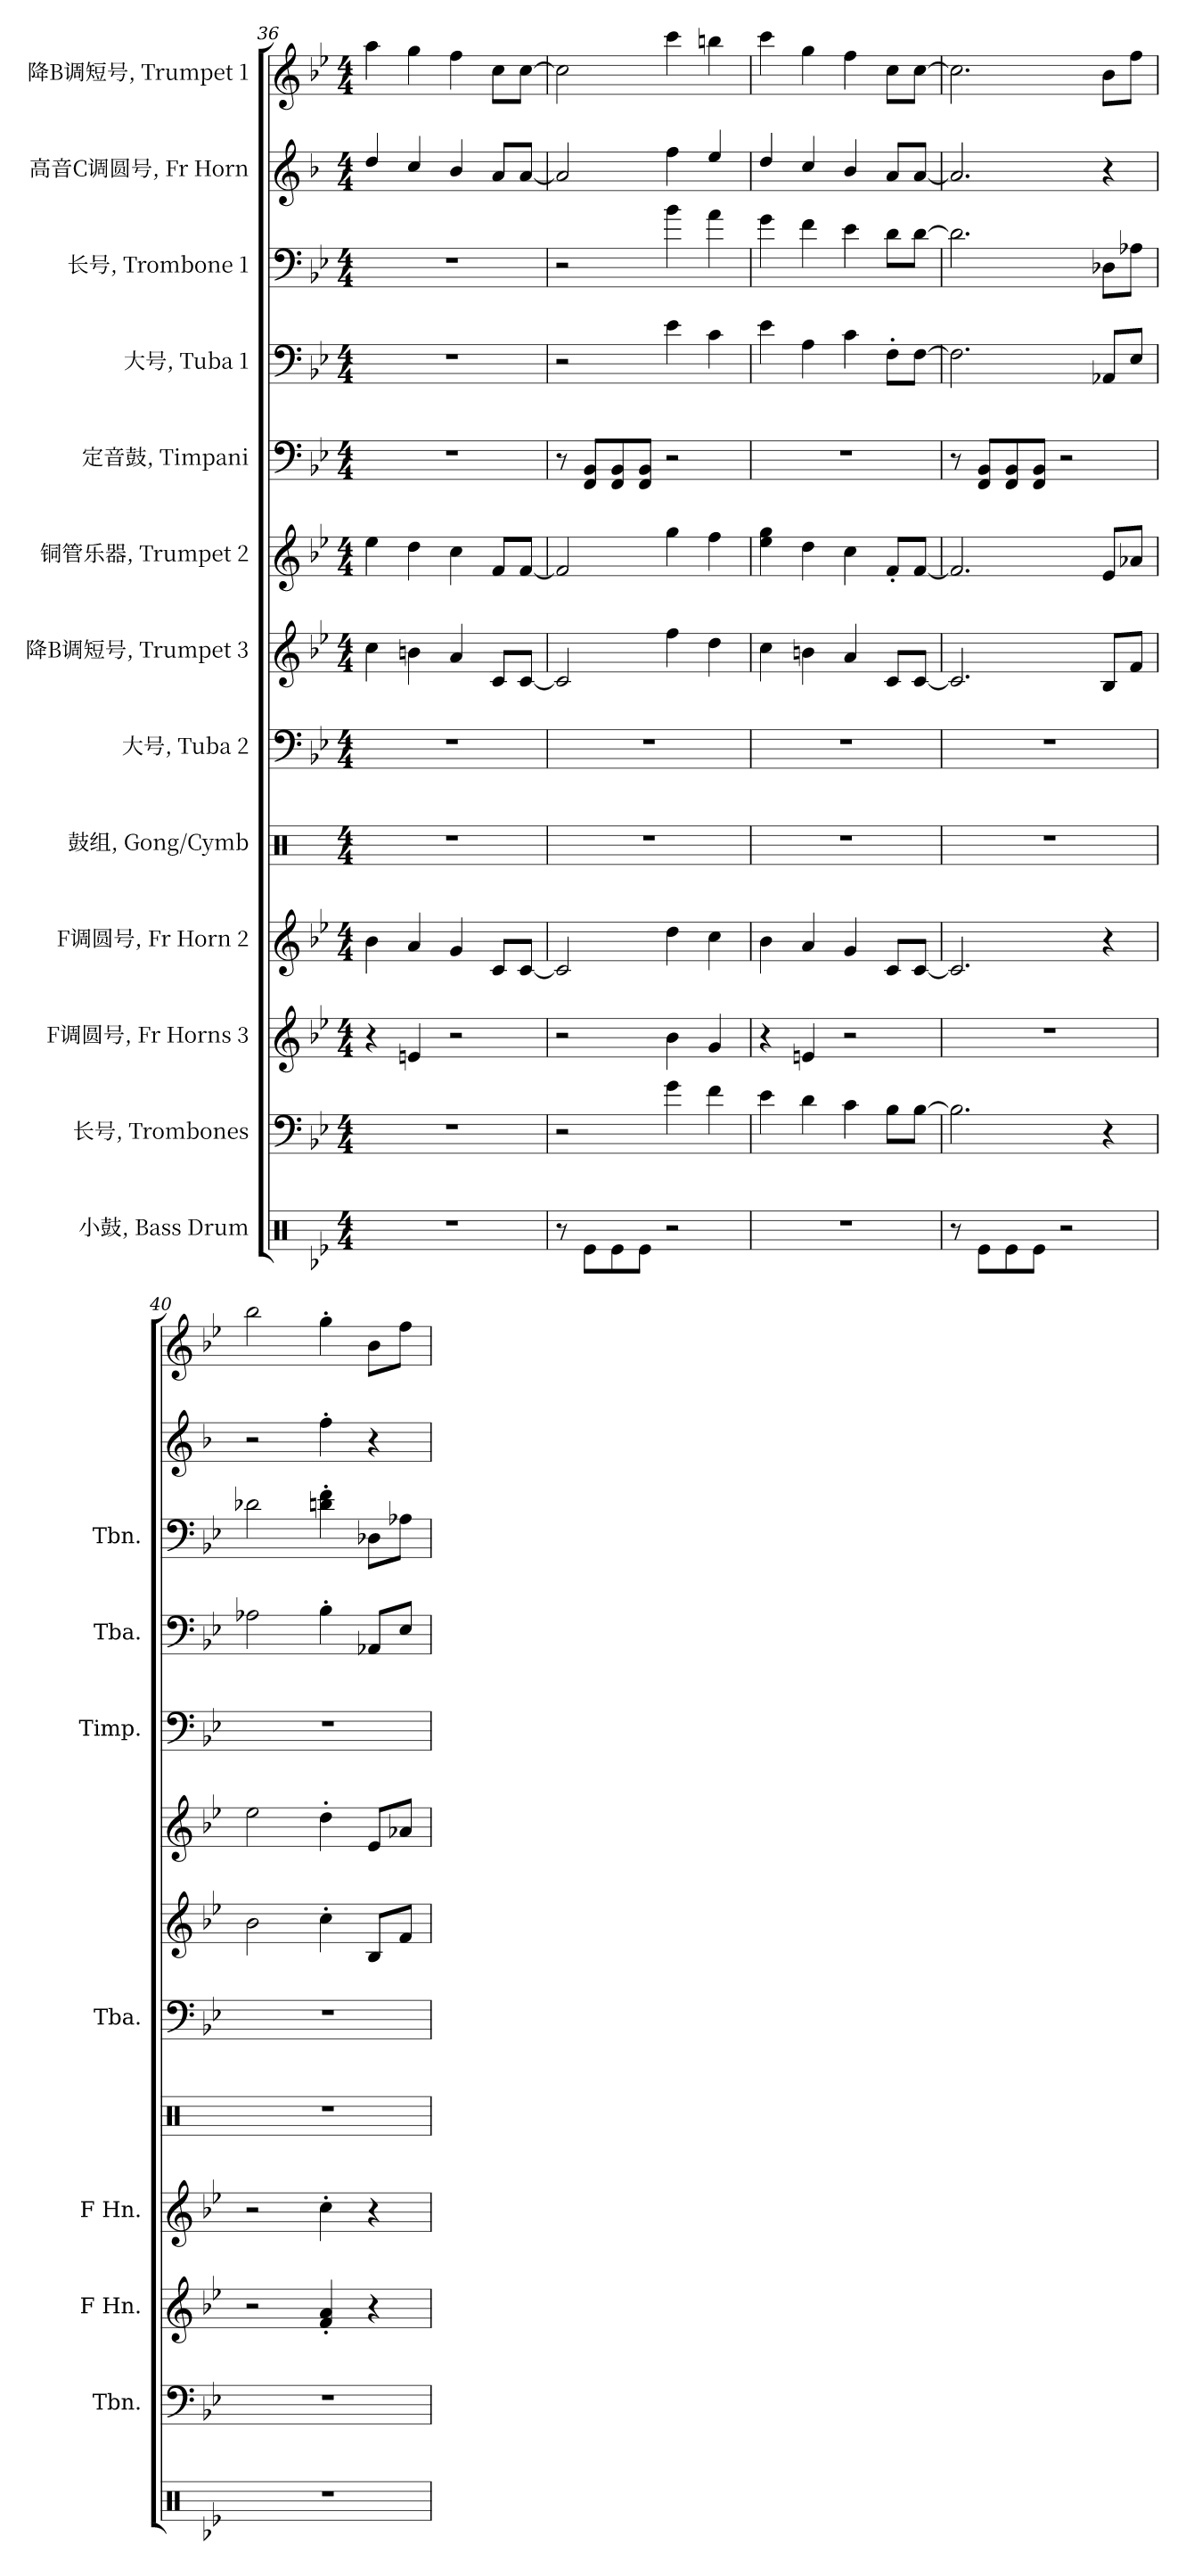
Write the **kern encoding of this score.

**kern	**kern	**kern	**kern	**kern	**kern	**kern	**kern	**kern	**kern	**kern	**kern	**kern
*part13	*part12	*part11	*part10	*part9	*part8	*part7	*part6	*part5	*part4	*part3	*part2	*part1
*staff13	*staff12	*staff11	*staff10	*staff9	*staff8	*staff7	*staff6	*staff5	*staff4	*staff3	*staff2	*staff1
*I"小鼓, Bass Drum	*I"长号, Trombones	*I"F调圆号, Fr Horns 3	*I"F调圆号, Fr Horn 2	*I"鼓组, Gong/Cymb	*I"大号, Tuba 2	*I"降B调短号, Trumpet 3	*I"铜管乐器, Trumpet 2	*I"定音鼓, Timpani	*I"大号, Tuba 1	*I"长号, Trombone 1	*I"高音C调圆号, Fr Horn	*I"降B调短号, Trumpet 1
*	*I'Tbn.	*I'F Hn.	*I'F Hn.	*	*I'Tba.	*	*	*I'Timp.	*I'Tba.	*I'Tbn.	*	*
*clefX	*clefF4	*clefG2	*clefG2	*clefX	*clefF4	*clefG2	*clefG2	*clefF4	*clefF4	*clefF4	*clefG2	*clefG2
*	*	*ITrd4c7	*ITrd4c7	*	*	*ITrd1c2	*	*	*	*	*ITrd4c7	*ITrd1c2
*k[b-e-]	*k[b-e-]	*k[b-e-a-]	*k[b-e-a-]	*k[]	*k[b-e-]	*k[b-e-a-d-]	*k[b-e-]	*k[b-e-]	*k[b-e-]	*k[b-e-]	*k[b-e-]	*k[b-e-a-d-]
*M4/4	*M4/4	*M4/4	*M4/4	*M4/4	*M4/4	*M4/4	*M4/4	*M4/4	*M4/4	*M4/4	*M4/4	*M4/4
*MM60	*MM60	*MM60	*MM60	*MM60	*MM60	*MM60	*MM60	*MM60	*MM60	*MM60	*MM60	*MM60
=36	=36	=36	=36	=36	=36	=36	=36	=36	=36	=36	=36	=36
1r	1r	4r	4e-\	1r	1r	4b-\	4ee-\	1r	1r	1r	4g/	4gg\
*	*	*	*	*	*	*	*	*	*	*	*	*MM59
.	.	4An/	4d/	.	.	4an\	4dd\	.	.	.	4f/	4ff\
*	*	*	*	*	*	*	*	*	*	*	*	*MM61
.	.	2r	4c/	.	.	4g/	4cc\	.	.	.	4e-/	4ee-\
*	*	*	*	*	*	*	*	*	*	*	*	*MM55
.	.	.	8F/L	.	.	8B-/L	8f/L	.	.	.	8d/L	8b-\L
.	.	.	[8F/J	.	.	[8B-/J	[8f/J	.	.	.	[8d/J	[8b-\J
=37	=37	=37	=37	=37	=37	=37	=37	=37	=37	=37	=37	=37
*	*	*	*	*	*	*	*	*	*	*	*	*MM58
8r	2r	2r	2F/]	1r	1r	2B-/]	2f/]	8r	2r	2r	2d/]	2b-\]
8Re\L	.	.	.	.	.	.	.	8FF/ 8BB-/L	.	.	.	.
8Re\	.	.	.	.	.	.	.	8FF/ 8BB-/	.	.	.	.
8Re\J	.	.	.	.	.	.	.	8FF/ 8BB-/J	.	.	.	.
*	*	*	*	*	*	*	*	*	*	*	*	*MM58
2r	4g\	4e-\	4g\	.	.	4ee-\	4gg\	2r	4e-\	4b-\	4b-\	4bb-\
*	*	*	*	*	*	*	*	*	*	*	*	*MM55
.	4f\	4c/	4f\	.	.	4cc\	4ff\	.	4c\	4a\	4a/	4aan\
!!LO:PB:g=z
=38	=38	=38	=38	=38	=38	=38	=38	=38	=38	=38	=38	=38
1r	4e-\	4r	4e-\	1r	1r	4b-\	4ee-\ 4gg\	1r	4e-\	4g\	4g/	4bb-\
.	4d\	4An/	4d/	.	.	4an\	4dd\	.	4A\	4f\	4f/	4ff\
*	*	*	*	*	*	*	*	*	*	*	*	*MM57
.	4c\	2r	4c/	.	.	4g/	4cc\	.	4c\	4e-\	4e-/	4ee-\
*	*	*	*	*	*	*	*	*	*	*	*	*MM55
.	8B-\L	.	8F/L	.	.	8B-/L	8f'/L	.	8F'\L	8d\L	8d/L	8b-\L
.	[8B-\J	.	[8F/J	.	.	[8B-/J	[8f/J	.	[8F\J	[8d\J	[8d/J	[8b-\J
=39	=39	=39	=39	=39	=39	=39	=39	=39	=39	=39	=39	=39
*	*	*	*	*	*	*	*	*	*	*	*	*MM57
8r	2.B-\]	1r	2.F/]	1r	1r	2.B-/]	2.f/]	8r	2.F\]	2.d\]	2.d/]	2.b-\]
8Re\L	.	.	.	.	.	.	.	8FF/ 8BB-/L	.	.	.	.
8Re\	.	.	.	.	.	.	.	8FF/ 8BB-/	.	.	.	.
8Re\J	.	.	.	.	.	.	.	8FF/ 8BB-/J	.	.	.	.
2r	.	.	.	.	.	.	.	2r	.	.	.	.
*	*	*	*	*	*	*	*	*	*	*	*	*MM55
.	4r	.	4r	.	.	8A-/L	8e-/L	.	8AA-X/L	8D-X\L	4r	8a-\L
.	.	.	.	.	.	8e-/J	8a-X/J	.	8E-/J	8A-X\J	.	8ee-\J
=40	=40	=40	=40	=40	=40	=40	=40	=40	=40	=40	=40	=40
1r	1r	2r	2r	1r	1r	2a-\	2ee-\	1r	2A-X\	2d-X\	2r	2aa-\
*	*	*	*	*	*	*	*	*	*	*	*	*MM46
.	.	4B-/' 4d/'	4f'\	.	.	4b-'\	4dd'\	.	4B-'\	4dn\' 4f\'	4b-'\	4ff'\
*	*	*	*	*	*	*	*	*	*	*	*	*MM55
.	.	4r	4r	.	.	8A-/L	8e-/L	.	8AA-X/L	8D-X\L	4r	8a-\L
.	.	.	.	.	.	8e-/J	8a-X/J	.	8E-/J	8A-X\J	.	8ee-\J
=	=	=	=	=	=	=	=	=	=	=	=	=
*-	*-	*-	*-	*-	*-	*-	*-	*-	*-	*-	*-	*-
